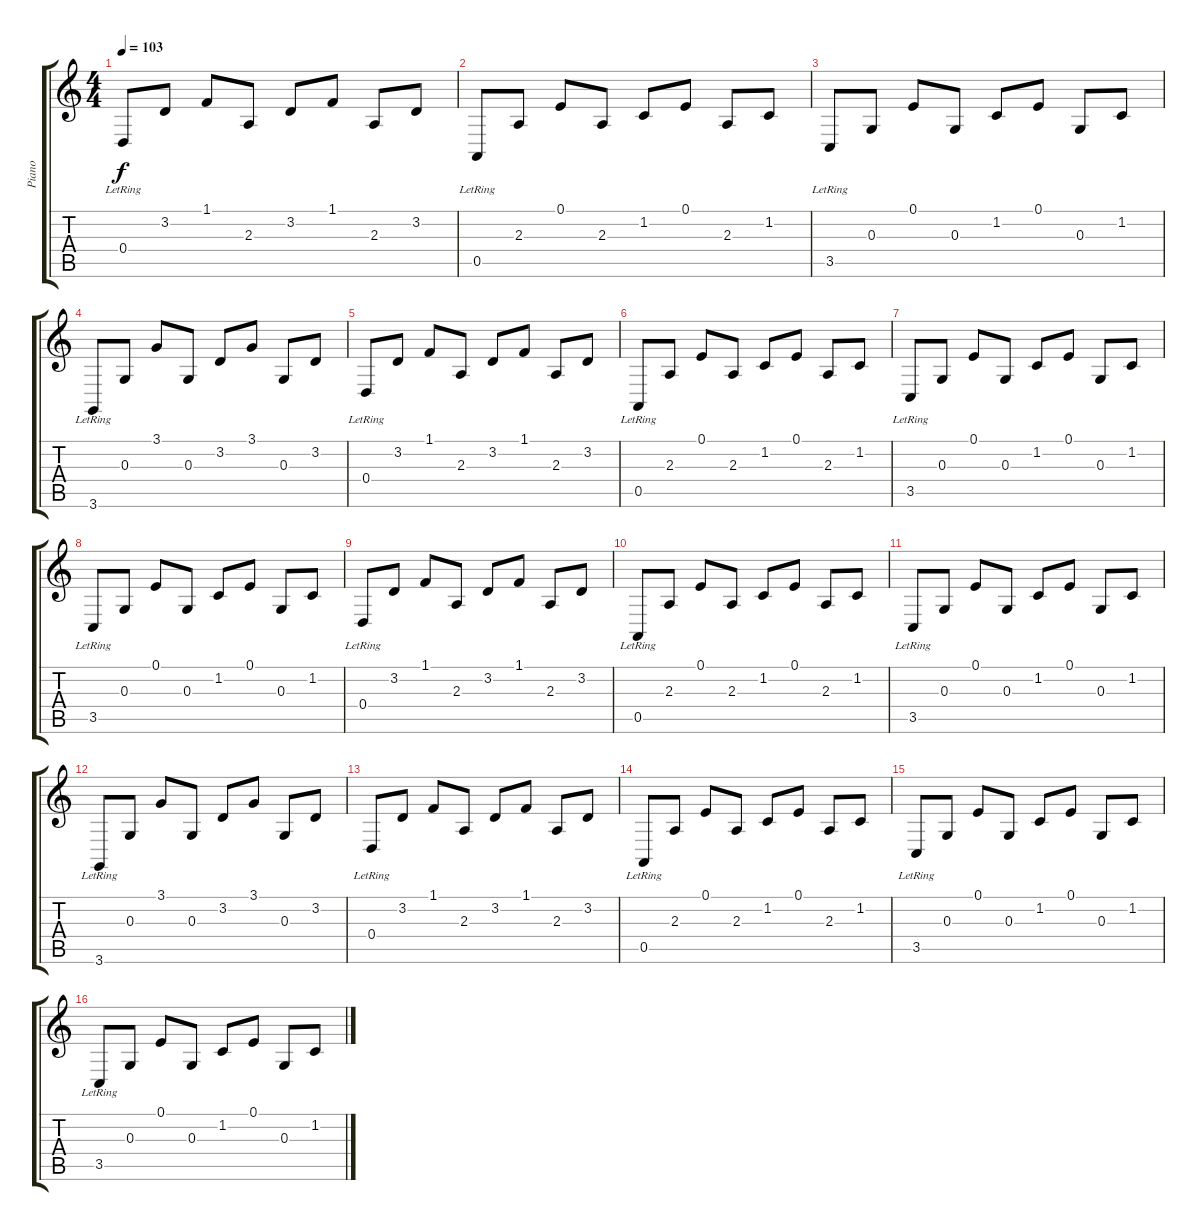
\track ("Piano" "Piano") {instrument acousticgrandpiano}
\staff {score tabs}
\tuning (E4 B3 G3 D3 A2 E2) {hide}
\ts (4 4)
\tempo 103
\clef g2
\ks c
0.4{lr}.8{dy f} 3.2.8 1.1.8 2.3.8 3.2.8 1.1.8 2.3.8 3.2.8 |
0.5{lr}.8 2.3.8 0.1.8 2.3.8 1.2.8 0.1.8 2.3.8 1.2.8 |
3.5{lr}.8 0.3.8 0.1.8 0.3.8 1.2.8 0.1.8 0.3.8 1.2.8 |
3.6{lr}.8 0.3.8 3.1.8 0.3.8 3.2.8 3.1.8 0.3.8 3.2.8 |
0.4{lr}.8 3.2.8 1.1.8 2.3.8 3.2.8 1.1.8 2.3.8 3.2.8 |
0.5{lr}.8 2.3.8 0.1.8 2.3.8 1.2.8 0.1.8 2.3.8 1.2.8 |
3.5{lr}.8 0.3.8 0.1.8 0.3.8 1.2.8 0.1.8 0.3.8 1.2.8 |
3.5{lr}.8 0.3.8 0.1.8 0.3.8 1.2.8 0.1.8 0.3.8 1.2.8 |
0.4{lr}.8 3.2.8 1.1.8 2.3.8 3.2.8 1.1.8 2.3.8 3.2.8 |
0.5{lr}.8 2.3.8 0.1.8 2.3.8 1.2.8 0.1.8 2.3.8 1.2.8 |
3.5{lr}.8 0.3.8 0.1.8 0.3.8 1.2.8 0.1.8 0.3.8 1.2.8 |
3.6{lr}.8 0.3.8 3.1.8 0.3.8 3.2.8 3.1.8 0.3.8 3.2.8 |
0.4{lr}.8 3.2.8 1.1.8 2.3.8 3.2.8 1.1.8 2.3.8 3.2.8 |
0.5{lr}.8 2.3.8 0.1.8 2.3.8 1.2.8 0.1.8 2.3.8 1.2.8 |
3.5{lr}.8 0.3.8 0.1.8 0.3.8 1.2.8 0.1.8 0.3.8 1.2.8 |
3.5{lr}.8 0.3.8 0.1.8 0.3.8 1.2.8 0.1.8 0.3.8 1.2.8
